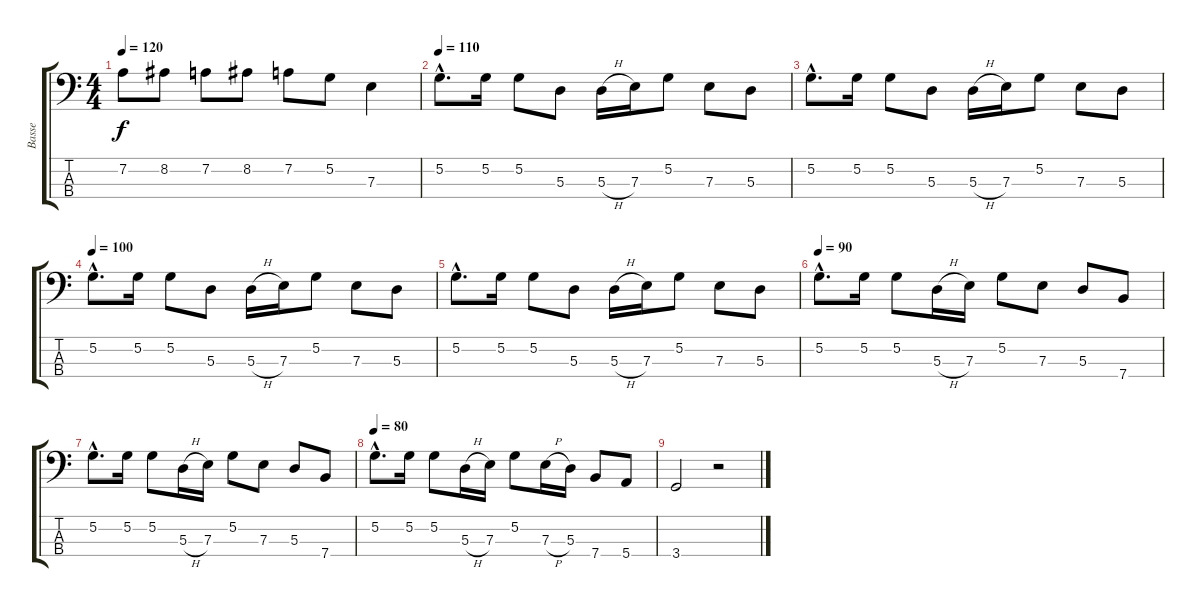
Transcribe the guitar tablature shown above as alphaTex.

\track ("Basse" "Basse") {instrument electricbassfinger}
\staff {score tabs}
\tuning (G2 D2 A1 E1) {hide}
\ts (4 4)
\tempo 120
\clef f4
\ks c
7.2.8{dy f} 8.2.8 7.2.8 8.2.8 7.2.8 5.2.8 7.3.4 |
\tempo 110
5.2{hac}.8{d} 5.2.16 5.2.8 5.3.8 5.3{h}.16 7.3.16 5.2.8 7.3.8 5.3.8 |
5.2{hac}.8{d} 5.2.16 5.2.8 5.3.8 5.3{h}.16 7.3.16 5.2.8 7.3.8 5.3.8 |
\tempo 100
5.2{hac}.8{d} 5.2.16 5.2.8 5.3.8 5.3{h}.16 7.3.16 5.2.8 7.3.8 5.3.8 |
5.2{hac}.8{d} 5.2.16 5.2.8 5.3.8 5.3{h}.16 7.3.16 5.2.8 7.3.8 5.3.8 |
\tempo 90
5.2{hac}.8{d} 5.2.16 5.2.8 5.3{h}.16 7.3.16 5.2.8 7.3.8 5.3.8 7.4.8 |
5.2{hac}.8{d} 5.2.16 5.2.8 5.3{h}.16 7.3.16 5.2.8 7.3.8 5.3.8 7.4.8 |
\tempo 80
5.2{hac}.8{d} 5.2.16 5.2.8 5.3{h}.16 7.3.16 5.2.8 7.3{h}.16 5.3.16 7.4.8 5.4.8 |
3.4.2 r.2
